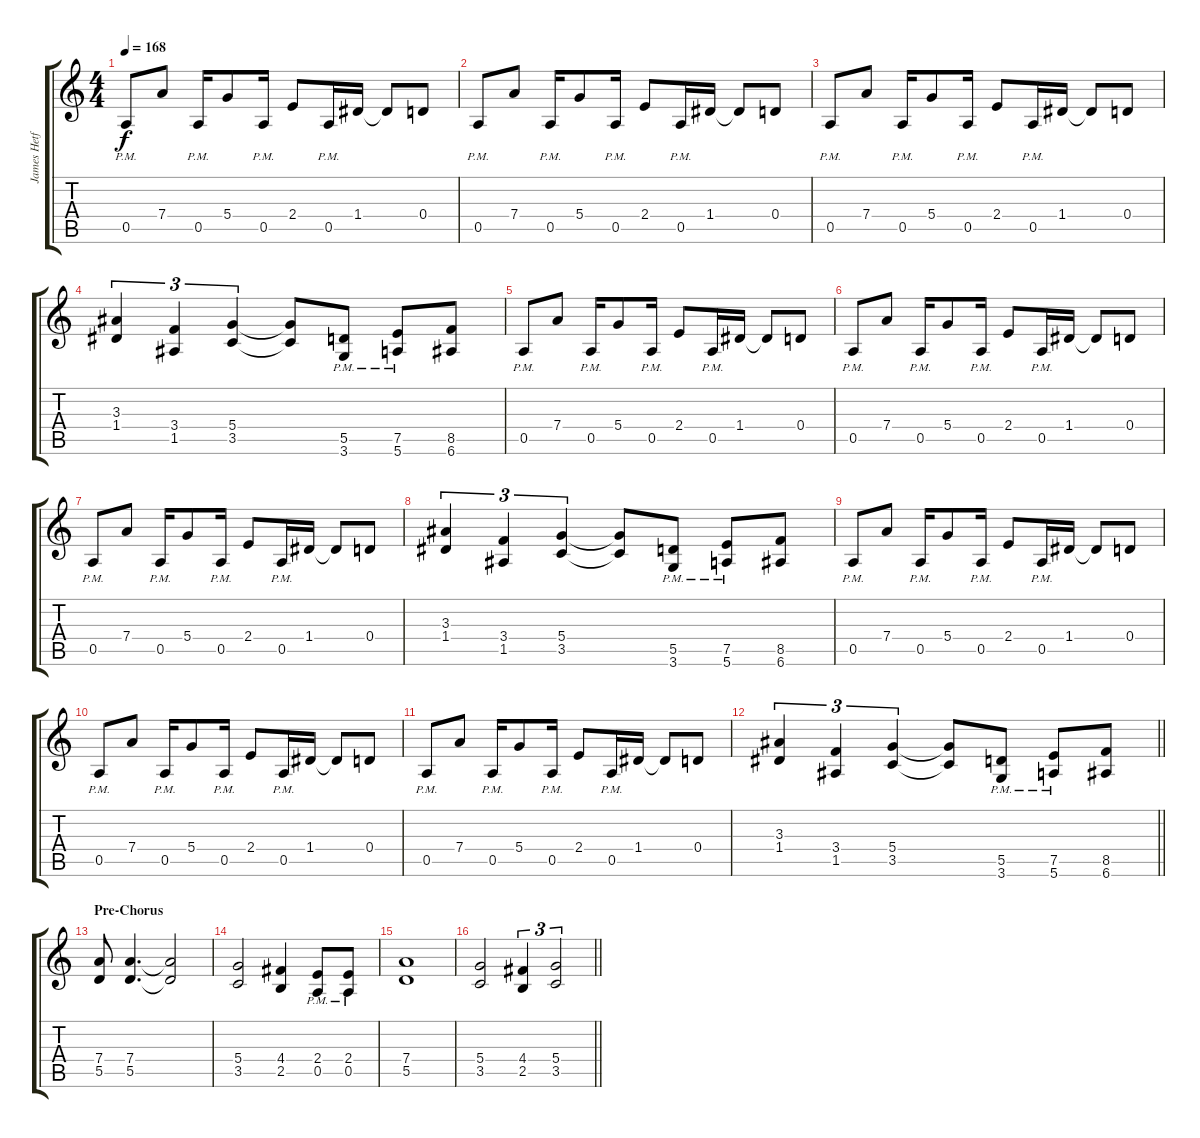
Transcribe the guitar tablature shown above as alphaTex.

\track ("James Hetfield" "James Hetf") {instrument distortionguitar}
\staff {score tabs}
\tuning (E4 B3 G3 D3 A2 E2) {hide}
\ts (4 4)
\tempo 168
\clef g2
\ks aminor
0.5{pm}.8{dy f} 7.4.8 0.5{pm}.16 5.4.8 0.5{pm}.16 2.4.8 0.5{pm}.16 1.4.16 1.4{t}.8 0.4.8 |
0.5{pm}.8 7.4.8 0.5{pm}.16 5.4.8 0.5{pm}.16 2.4.8 0.5{pm}.16 1.4.16 1.4{t}.8 0.4.8 |
0.5{pm}.8 7.4.8 0.5{pm}.16 5.4.8 0.5{pm}.16 2.4.8 0.5{pm}.16 1.4.16 1.4{t}.8 0.4.8 |
(3.3 1.4).4{tu (3 2)} (3.4 1.5).4{tu (3 2)} (5.4 3.5).4{tu (3 2)} (5.4{t} 3.5{t}).8 (5.5{pm} 3.6{pm}).8 (7.5{pm} 5.6{pm}).8 (8.5 6.6).8 |
0.5{pm}.8 7.4.8 0.5{pm}.16 5.4.8 0.5{pm}.16 2.4.8 0.5{pm}.16 1.4.16 1.4{t}.8 0.4.8 |
0.5{pm}.8 7.4.8 0.5{pm}.16 5.4.8 0.5{pm}.16 2.4.8 0.5{pm}.16 1.4.16 1.4{t}.8 0.4.8 |
0.5{pm}.8 7.4.8 0.5{pm}.16 5.4.8 0.5{pm}.16 2.4.8 0.5{pm}.16 1.4.16 1.4{t}.8 0.4.8 |
(3.3 1.4).4{tu (3 2)} (3.4 1.5).4{tu (3 2)} (5.4 3.5).4{tu (3 2)} (5.4{t} 3.5{t}).8 (5.5{pm} 3.6{pm}).8 (7.5{pm} 5.6{pm}).8 (8.5 6.6).8 |
0.5{pm}.8 7.4.8 0.5{pm}.16 5.4.8 0.5{pm}.16 2.4.8 0.5{pm}.16 1.4.16 1.4{t}.8 0.4.8 |
0.5{pm}.8 7.4.8 0.5{pm}.16 5.4.8 0.5{pm}.16 2.4.8 0.5{pm}.16 1.4.16 1.4{t}.8 0.4.8 |
0.5{pm}.8 7.4.8 0.5{pm}.16 5.4.8 0.5{pm}.16 2.4.8 0.5{pm}.16 1.4.16 1.4{t}.8 0.4.8 |
\barLineRight lightlight
(3.3 1.4).4{tu (3 2)} (3.4 1.5).4{tu (3 2)} (5.4 3.5).4{tu (3 2)} (5.4{t} 3.5{t}).8 (5.5{pm} 3.6{pm}).8 (7.5{pm} 5.6{pm}).8 (8.5 6.6).8 |
\section ("" "Pre-Chorus")
(7.4 5.5).8 (7.4 5.5).4{d} (7.4{t} 5.5{t}).2 |
(5.4 3.5).2 (4.4 2.5).4 (2.4{pm} 0.5{pm}).8 (2.4{pm} 0.5{pm}).8 |
(7.4 5.5).1 |
\barLineRight lightlight
(5.4 3.5).2 (4.4 2.5).4{tu (3 2)} (5.4 3.5).2{tu (3 2)}
